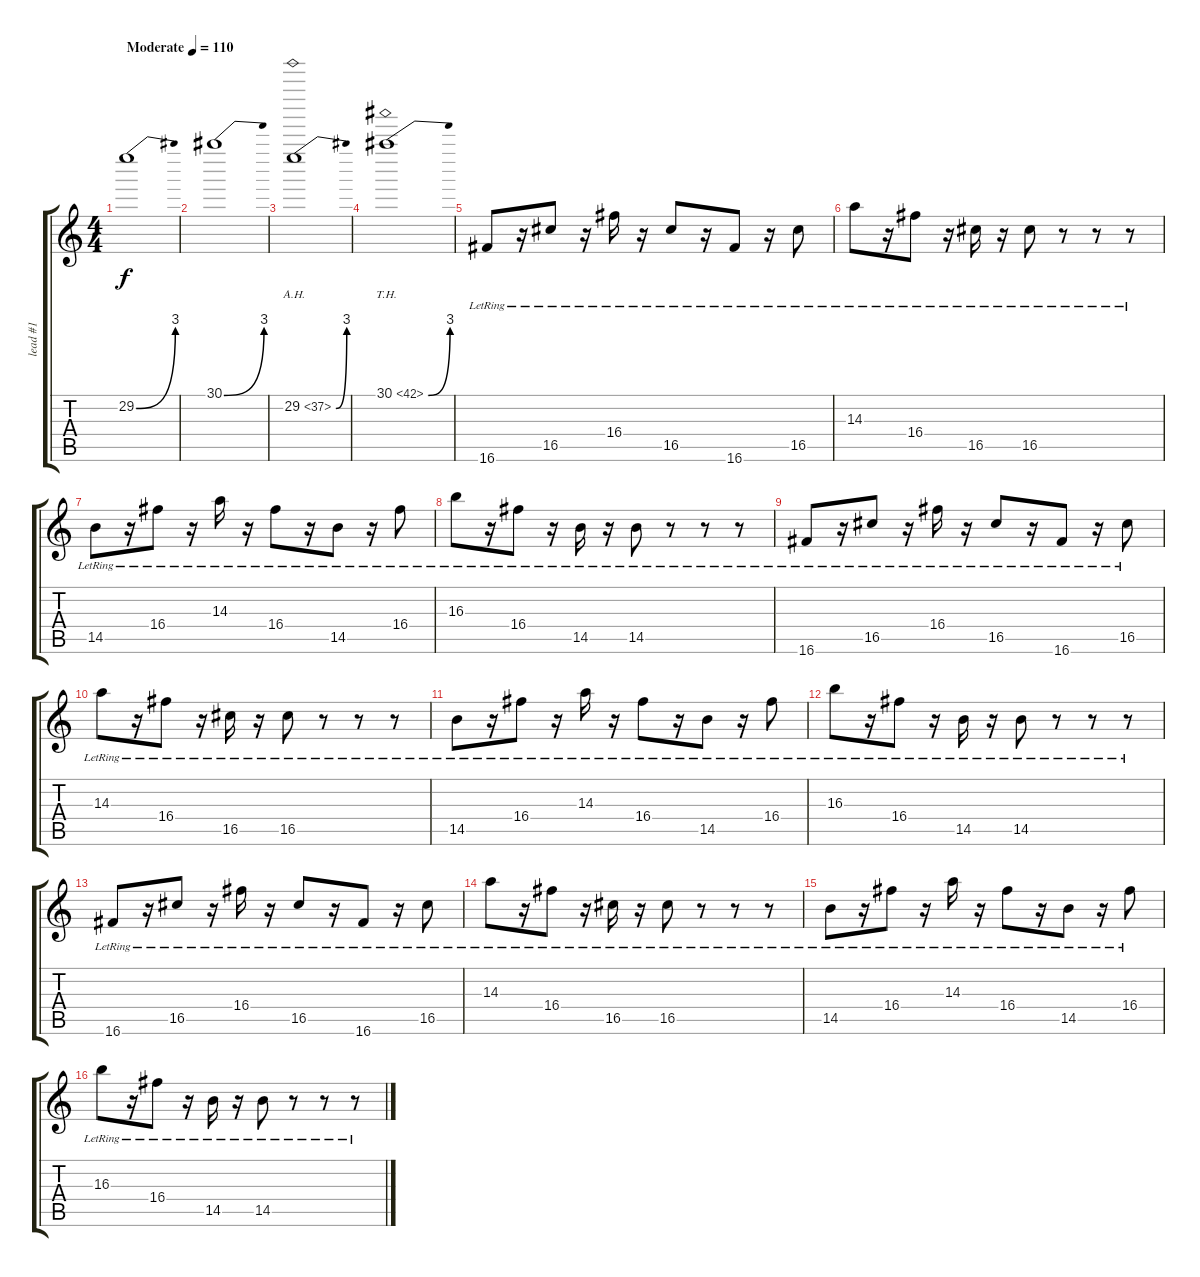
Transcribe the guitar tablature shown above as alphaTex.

\track ("lead #1" "lead #1") {instrument distortionguitar}
\staff {score tabs}
\tuning (E4 B3 G3 D3 A2 D2) {hide}
\ts (4 4)
\tempo (110 "Moderate")
\clef g2
\ks c
29.2{be (bend 0 0 60 12)}.1{dy f instrument distortionguitar} |
30.1{be (bend 0 0 60 12)}.1 |
29.2{be (bend 0 0 60 12) ah 8}.1 |
30.1{be (bend 0 0 60 12) th 12}.1 |
16.6{lr}.8{instrument electricguitarclean} r.16 16.5{lr}.8 r.16 16.4{lr}.16 r.16 16.5{lr}.8 r.16 16.6{lr}.8 r.16 16.5{lr}.8 |
14.3{lr}.8 r.16 16.4{lr}.8 r.16 16.5{lr}.16 r.16 16.5{lr}.8 r.8 r.8 r.8 |
14.5{lr}.8 r.16 16.4{lr}.8 r.16 14.3{lr}.16 r.16 16.4{lr}.8 r.16 14.5{lr}.8 r.16 16.4{lr}.8 |
16.3{lr}.8 r.16 16.4{lr}.8 r.16 14.5{lr}.16 r.16 14.5{lr}.8 r.8 r.8 r.8 |
16.6{lr}.8{instrument electricguitarclean} r.16 16.5{lr}.8 r.16 16.4{lr}.16 r.16 16.5{lr}.8 r.16 16.6{lr}.8 r.16 16.5{lr}.8 |
14.3{lr}.8 r.16 16.4{lr}.8 r.16 16.5{lr}.16 r.16 16.5{lr}.8 r.8 r.8 r.8 |
14.5{lr}.8 r.16 16.4{lr}.8 r.16 14.3{lr}.16 r.16 16.4{lr}.8 r.16 14.5{lr}.8 r.16 16.4{lr}.8 |
16.3{lr}.8 r.16 16.4{lr}.8 r.16 14.5{lr}.16 r.16 14.5{lr}.8 r.8 r.8 r.8 |
16.6{lr}.8{volume 9 instrument distortionguitar} r.16 16.5{lr}.8 r.16 16.4{lr}.16 r.16 16.5{lr}.8 r.16 16.6{lr}.8 r.16 16.5{lr}.8 |
14.3{lr}.8 r.16 16.4{lr}.8 r.16 16.5{lr}.16 r.16 16.5{lr}.8 r.8 r.8 r.8 |
14.5{lr}.8 r.16 16.4{lr}.8 r.16 14.3{lr}.16 r.16 16.4{lr}.8 r.16 14.5{lr}.8 r.16 16.4{lr}.8 |
16.3{lr}.8 r.16 16.4{lr}.8 r.16 14.5{lr}.16 r.16 14.5{lr}.8 r.8 r.8 r.8
